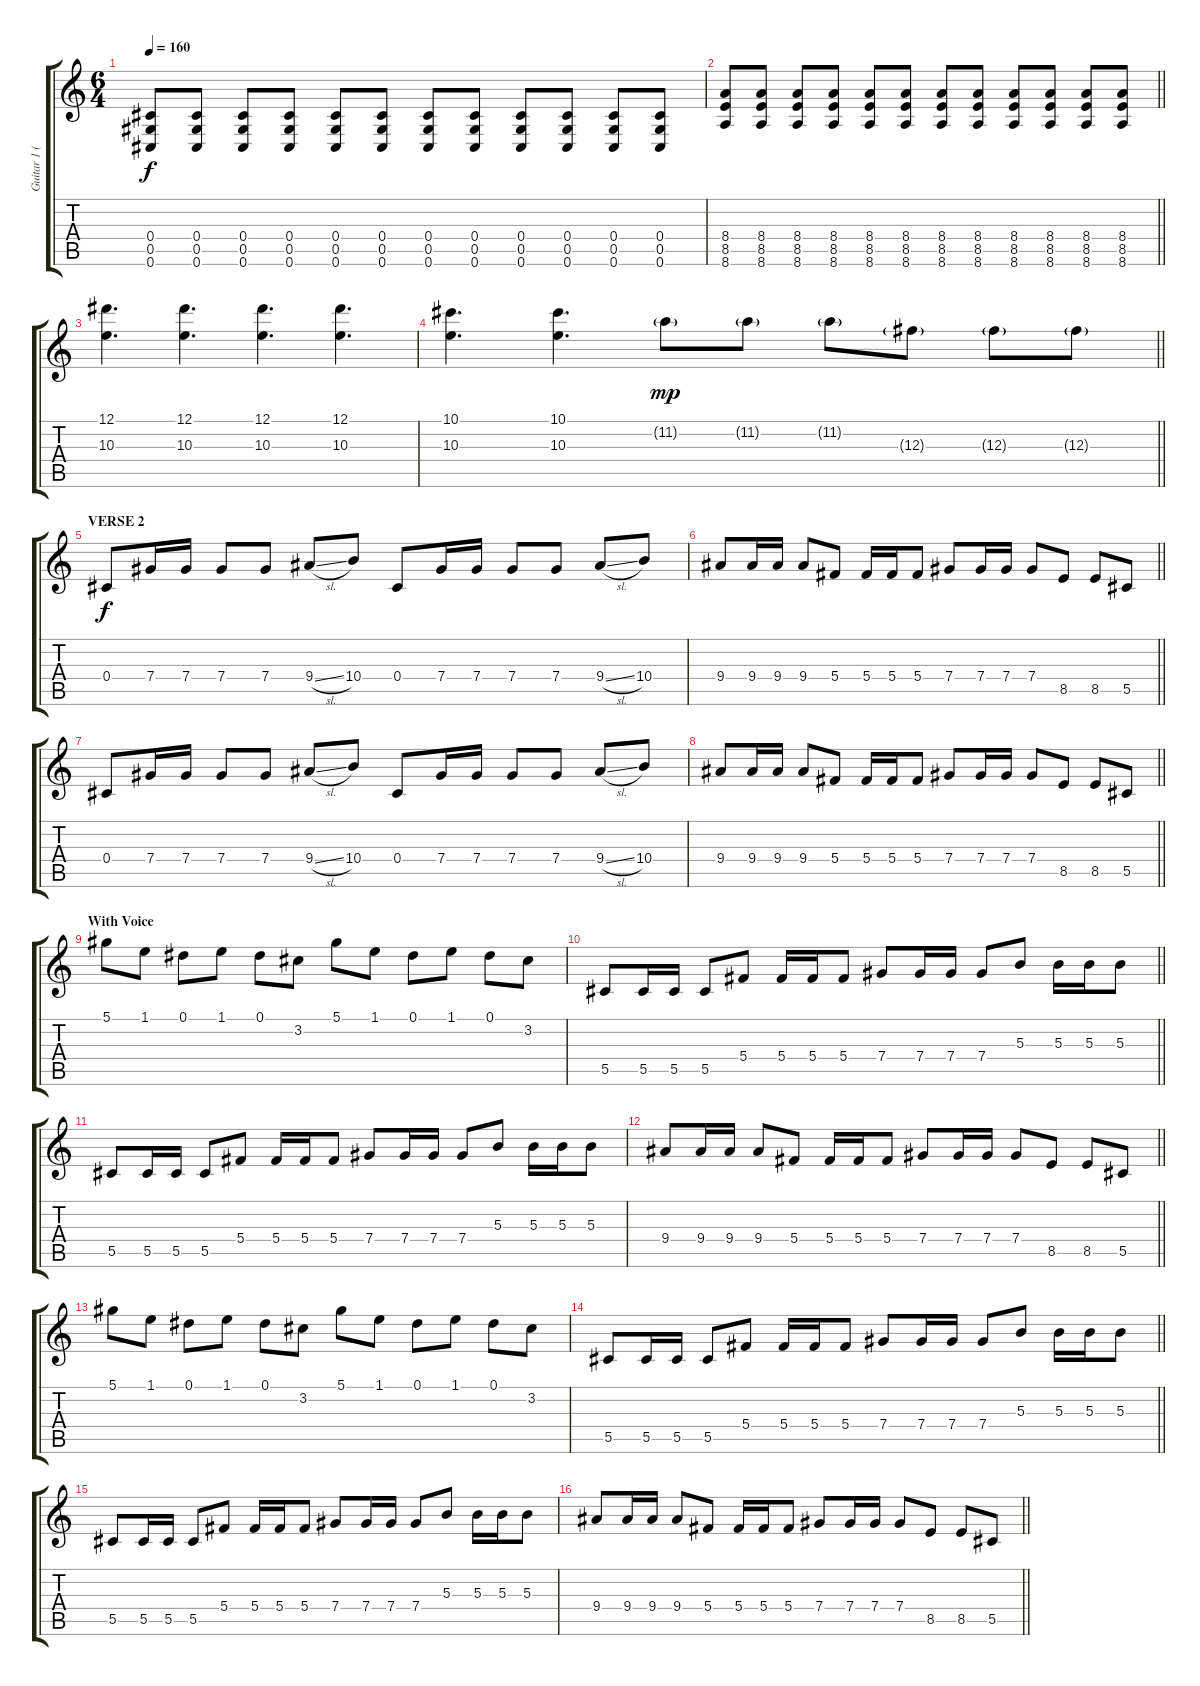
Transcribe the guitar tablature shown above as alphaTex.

\track ("Guitar 1 (Randy Strohmeyer)" "Guitar 1 (") {instrument distortionguitar}
\staff {score tabs}
\tuning (Eb4 Bb3 Gb3 Db3 Ab2 Db2) {hide}
\ts (6 4)
\tempo 160
\clef g2
\ks c
(0.4 0.5 0.6).8{dy f volume 13} (0.4 0.5 0.6).8 (0.4 0.5 0.6).8 (0.4 0.5 0.6).8 (0.4 0.5 0.6).8 (0.4 0.5 0.6).8 (0.4 0.5 0.6).8 (0.4 0.5 0.6).8 (0.4 0.5 0.6).8 (0.4 0.5 0.6).8 (0.4 0.5 0.6).8 (0.4 0.5 0.6).8 |
\barLineRight lightlight
(8.4 8.5 8.6).8 (8.4 8.5 8.6).8 (8.4 8.5 8.6).8 (8.4 8.5 8.6).8 (8.4 8.5 8.6).8 (8.4 8.5 8.6).8 (8.4 8.5 8.6).8 (8.4 8.5 8.6).8 (8.4 8.5 8.6).8 (8.4 8.5 8.6).8 (8.4 8.5 8.6).8 (8.4 8.5 8.6).8 |
(12.1 10.3).4{d volume 9} (12.1 10.3).4{d} (12.1 10.3).4{d} (12.1 10.3).4{d} |
\barLineRight lightlight
(10.1 10.3).4{d} (10.1 10.3).4{d} 11.2{g}.8{dy mp} 11.2{g}.8 11.2{g}.8 12.3{g}.8 12.3{g}.8 12.3{g}.8 |
\section ("" "VERSE 2")
0.4.8{dy f volume 12 instrument electricguitarmuted} 7.4.16 7.4.16 7.4.8 7.4.8 9.4{sl}.8 10.4.8 0.4.8 7.4.16 7.4.16 7.4.8 7.4.8 9.4{sl}.8 10.4.8 |
\barLineRight lightlight
9.4.8 9.4.16 9.4.16 9.4.8 5.4.8 5.4.16 5.4.16 5.4.8 7.4.8 7.4.16 7.4.16 7.4.8 8.5.8 8.5.8 5.5.8 |
0.4.8 7.4.16 7.4.16 7.4.8 7.4.8 9.4{sl}.8 10.4.8 0.4.8 7.4.16 7.4.16 7.4.8 7.4.8 9.4{sl}.8 10.4.8 |
\barLineRight lightlight
9.4.8 9.4.16 9.4.16 9.4.8 5.4.8 5.4.16 5.4.16 5.4.8 7.4.8 7.4.16 7.4.16 7.4.8 8.5.8 8.5.8 5.5.8 |
\section ("" "With Voice")
5.1.8 1.1.8 0.1.8 1.1.8 0.1.8 3.2.8 5.1.8 1.1.8 0.1.8 1.1.8 0.1.8 3.2.8 |
\barLineRight lightlight
5.5.8 5.5.16 5.5.16 5.5.8 5.4.8 5.4.16 5.4.16 5.4.8 7.4.8 7.4.16 7.4.16 7.4.8 5.3.8 5.3.16 5.3.16 5.3.8 |
5.5.8 5.5.16 5.5.16 5.5.8 5.4.8 5.4.16 5.4.16 5.4.8 7.4.8 7.4.16 7.4.16 7.4.8 5.3.8 5.3.16 5.3.16 5.3.8 |
\barLineRight lightlight
9.4.8 9.4.16 9.4.16 9.4.8 5.4.8 5.4.16 5.4.16 5.4.8 7.4.8 7.4.16 7.4.16 7.4.8 8.5.8 8.5.8 5.5.8 |
5.1.8 1.1.8 0.1.8 1.1.8 0.1.8 3.2.8 5.1.8 1.1.8 0.1.8 1.1.8 0.1.8 3.2.8 |
\barLineRight lightlight
5.5.8 5.5.16 5.5.16 5.5.8 5.4.8 5.4.16 5.4.16 5.4.8 7.4.8 7.4.16 7.4.16 7.4.8 5.3.8 5.3.16 5.3.16 5.3.8 |
5.5.8 5.5.16 5.5.16 5.5.8 5.4.8 5.4.16 5.4.16 5.4.8 7.4.8 7.4.16 7.4.16 7.4.8 5.3.8 5.3.16 5.3.16 5.3.8 |
\barLineRight lightlight
9.4.8 9.4.16 9.4.16 9.4.8 5.4.8 5.4.16 5.4.16 5.4.8 7.4.8 7.4.16 7.4.16 7.4.8 8.5.8 8.5.8 5.5.8
